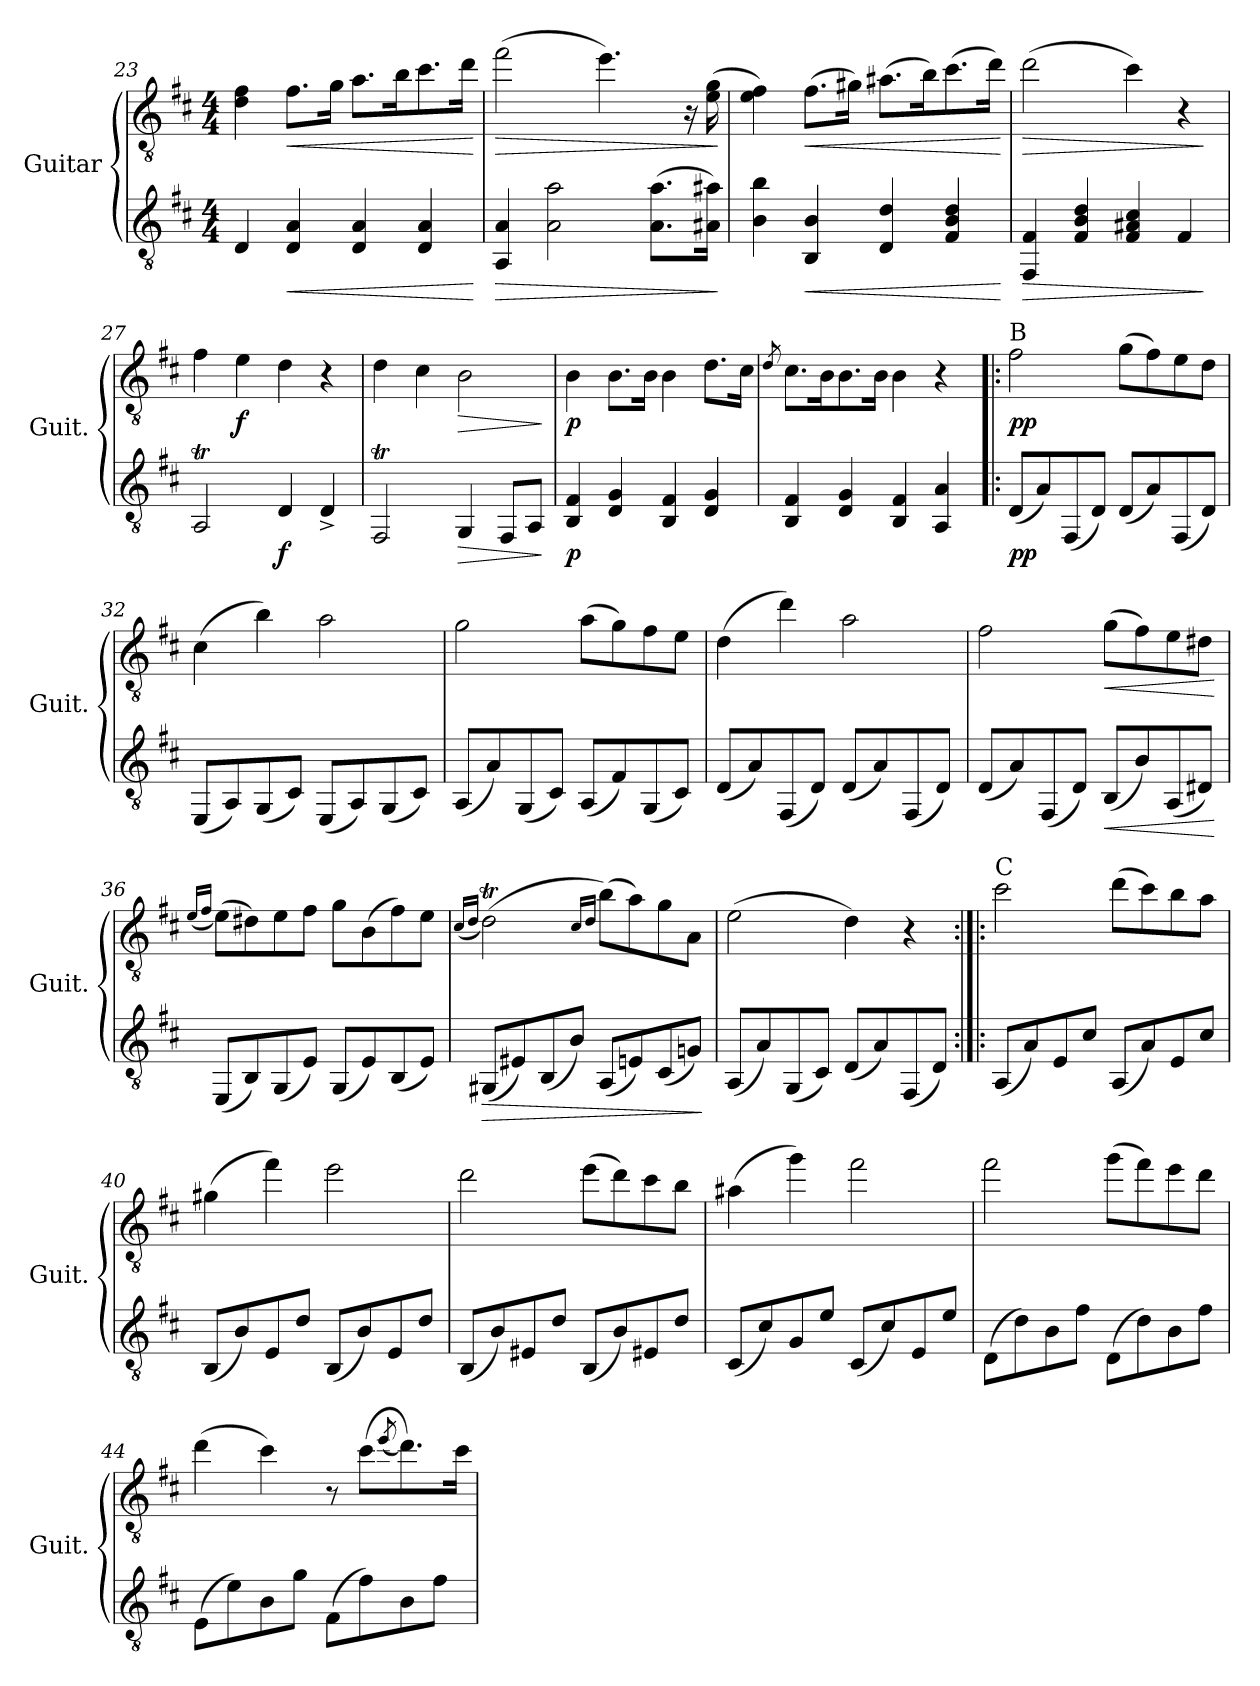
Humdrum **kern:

**kern	**dynam	**kern	**dynam
*part2	*part2	*part1	*part1
*staff2	*staff2	*staff1	*staff1
*I"Guitar	*	*I"Guitar	*
*I'Guit.	*	*I'Guit.	*
*clefGv2	*	*clefGv2	*
*k[f#c#]	*	*k[f#c#]	*
*D:	*	*D:	*
*M4/4	*	*M4/4	*
=23	=23	=23	=23
4D/	.	4d\ 4f#\	.
!	!LO:HP:b	!	!LO:HP:b
4D/ 4A/	<	8.f#\L	<
.	.	16g\Jk	.
4D/ 4A/	.	8.a\L	.
.	.	16b\K	.
4D/ 4A/	.	8.cc#\	.
.	.	16dd\Jk	.
.	[	.	[
=24	=24	=24	=24
!	!LO:HP:b	!	!LO:HP:b
4AA/ 4A/	>	(2ff#\	>
2A\ 2a\	.	.	.
.	.	4.ee\)	.
(8.A\ 8.a\L	.	.	.
.	.	16r	.
16A#X\ 16a#X\Jk)	.	(16e\ 16g\	.
.	]	.	]
!!LO:PB:g=z
=25	=25	=25	=25
4B\ 4b\	.	4e\ 4f#\)	.
!	!LO:HP:b	!	!LO:HP:b
4BB/ 4B/	<	(8.f#\L	<
.	.	16g#X\Jk)	.
4D/ 4d/	.	(8.a#X\L	.
.	.	16b\K)	.
4F#/ 4B/ 4d/	.	(8.cc#\	.
.	.	16dd\Jk)	.
.	[	.	[
=26	=26	=26	=26
!	!LO:HP:b	!	!LO:HP:b
4FF#/ 4F#/	>	(2dd\	>
4F#/ 4B/ 4d/	.	.	.
4F#/ 4A#X/ 4c#/	.	4cc#\)	.
4F#/	.	4r	.
.	]	.	]
=27	=27	=27	=27
2AAT/	.	4f#\	.
!	!	!	!LO:DY:b
.	.	4e\	f
!	!LO:DY:b	!	!
4D/	f	4d\	.
4D^/	.	4r	.
=28	=28	=28	=28
2FF#t/	.	4d\	.
.	.	4c#\	.
!	!LO:HP:b	!	!LO:HP:b
4GG/	>	2B\	>
8FF#/L	.	.	.
8AA/J	.	.	.
.	]	.	]
=29	=29	=29	=29
!	!LO:DY:b	!	!LO:DY:b
4BB/ 4F#/	p	4B\	p
4D/ 4G/	.	8.B\L	.
.	.	16B\Jk	.
4BB/ 4F#/	.	4B\	.
4D/ 4G/	.	8.d\L	.
.	.	16c#\Jk	.
!!LO:LB:g=z
=30	=30	=30	=30
.	.	8qd/	.
4BB/ 4F#/	.	8.c#\L	.
.	.	16B\K	.
4D/ 4G/	.	8.B\	.
.	.	16B\Jk	.
4BB/ 4F#/	.	4B\	.
4AA/ 4A/	.	4r	.
=31!|:	=31!|:	=31!|:	=31!|:
!	!	!LO:TX:a:t=B	!
!	!LO:DY:b	!	!LO:DY:b
(8D/L	pp	2f#\	pp
8A/)	.	.	.
(8FF#/	.	.	.
8D/J)	.	.	.
(8D/L	.	(8g\L	.
8A/)	.	8f#\)	.
(8FF#/	.	8e\	.
8D/J)	.	8d\J	.
=32	=32	=32	=32
(8EE/L	.	(4c#\	.
8AA/)	.	.	.
(8GG/	.	4b\)	.
8C#/J)	.	.	.
(8EE/L	.	2a\	.
8AA/)	.	.	.
(8GG/	.	.	.
8C#/J)	.	.	.
=33	=33	=33	=33
(8AA/L	.	2g\	.
8A/)	.	.	.
(8GG/	.	.	.
8C#/J)	.	.	.
(8AA/L	.	(8a\L	.
8F#/)	.	8g\)	.
(8GG/	.	8f#\	.
8C#/J)	.	8e\J	.
!!LO:LB:g=z
=34	=34	=34	=34
(8D/L	.	(4d\	.
8A/)	.	.	.
(8FF#/	.	4dd\)	.
8D/J)	.	.	.
(8D/L	.	2a\	.
8A/)	.	.	.
(8FF#/	.	.	.
8D/J)	.	.	.
=35	=35	=35	=35
(8D/L	.	2f#\	.
8A/)	.	.	.
(8FF#/	.	.	.
8D/J)	.	.	.
!	!LO:HP:b	!	!LO:HP:b
(8BB/L	<	(8g\L	<
8B/)	.	8f#\)	.
(8AA/	.	8e\	.
8D#X/J)	.	8d#X\J	.
.	[	.	[
=36	=36	=36	=36
.	.	(16qe/LL	.
.	.	16qf#/JJ	.
(8EE/L	.	(8e\L)	.
8BB/)	.	8d#X\)	.
(8GG/	.	8e\	.
8E/J)	.	8f#\J	.
(8GG/L	.	8g\L	.
8E/)	.	(8B\	.
(8BB/	.	8f#\)	.
8E/J)	.	8e\J	.
!!LO:LB:g=z
=37	=37	=37	=37
.	.	(16qc#/LL	.
.	.	16qd/JJ	.
!	!LO:HP:b	!	!
(8GG#X/L	>	(2dT\)	.
8E#X/)	.	.	.
(8BB/	.	.	.
8B/J)	.	.	.
.	.	16qc#/LL	.
.	.	16qd/JJ	.
(8AA/L	.	(8b\L)	.
8En/)	.	8a\)	.
(8C#/	.	8g\	.
8Gn/J)	.	8A\J	.
.	]	.	.
=38	=38	=38	=38
(8AA/L	.	(2e\	.
8A/)	.	.	.
(8GG/	.	.	.
8C#/J)	.	.	.
(8D/L	.	4d\)	.
8A/)	.	.	.
(8FF#/	.	4r	.
8D/J)	.	.	.
=39:|!|:	=39:|!|:	=39:|!|:	=39:|!|:
!	!	!LO:TX:a:t=C	!
(8AA/L	.	2cc#\	.
8A/)	.	.	.
8E/	.	.	.
8c#/J	.	.	.
(8AA/L	.	(8dd\L	.
8A/)	.	8cc#\)	.
8E/	.	8b\	.
8c#/J	.	8a\J	.
!!LO:LB:g=z
=40	=40	=40	=40
(8BB/L	.	(4g#X\	.
8B/)	.	.	.
8E/	.	4ff#\)	.
8d/J	.	.	.
(8BB/L	.	2ee\	.
8B/)	.	.	.
8E/	.	.	.
8d/J	.	.	.
=41	=41	=41	=41
(8BB/L	.	2dd\	.
8B/)	.	.	.
8E#X/	.	.	.
8d/J	.	.	.
(8BB/L	.	(8ee\L	.
8B/)	.	8dd\)	.
8E#X/	.	8cc#\	.
8d/J	.	8b\J	.
=42	=42	=42	=42
(8C#/L	.	(4a#X\	.
8c#/)	.	.	.
8G/	.	4gg\)	.
8e/J	.	.	.
(8C#/L	.	2ff#\	.
8c#/)	.	.	.
8E/	.	.	.
8e/J	.	.	.
=43	=43	=43	=43
(8D\L	.	2ff#\	.
8d\)	.	.	.
8B\	.	.	.
8f#\J	.	.	.
(8D\L	.	(8gg\L	.
8d\)	.	8ff#\)	.
8B\	.	8ee\	.
8f#\J	.	8dd\J	.
!!LO:PB:g=z
=44	=44	=44	=44
(8E\L	.	(4dd\	.
8e\)	.	.	.
8B\	.	4cc#\)	.
8g\J	.	.	.
(8F#\L	.	8r	.
8f#\)	.	(8cc#\L	.
.	.	(8qee/	.
8B\	.	8.dd\))	.
8f#\J	.	.	.
.	.	16cc#\Jk	.
=	=	=	=
*-	*-	*-	*-
